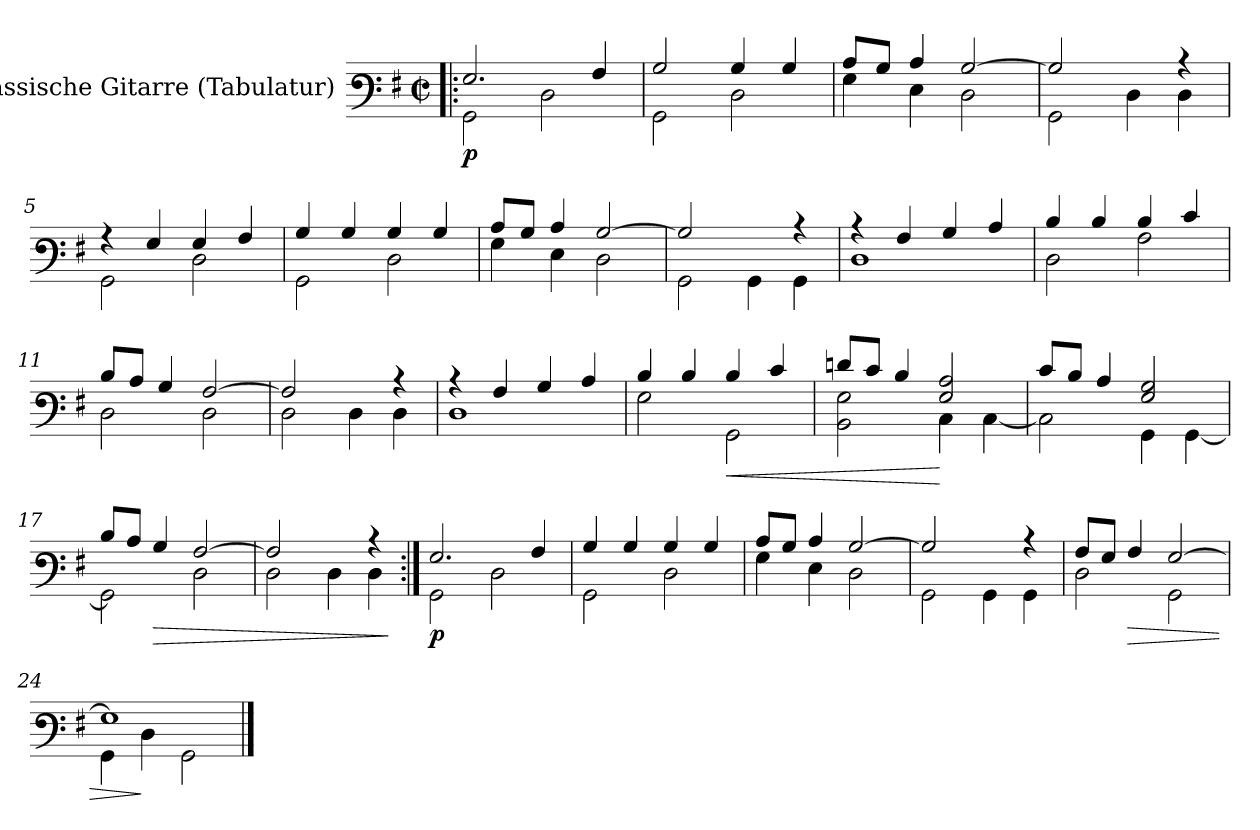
**kern	**dynam
*part1	*part1
*staff1	*staff1
*I"Klassische Gitarre (Tabulatur)	*
*I'Ac Gtr	*
*stria6	*
*	*
*k[f#]	*
*M2/2	*
*met(c|)	*
*MM132	*
=1!|:	=1!|:
!LO:N:vis=2	!LO:DY:b
*^	*
2.G/	2GG\	p
.	2D\	.
4A/	.	.
=2	=2	=2
2B/	2GG\	.
4B/	2D\	.
4B/	.	.
=3	=3	=3
8c/L	4G\	.
8B/J	.	.
4c/	4E\	.
[2B/	2D\	.
=4	=4	=4
!LO:N:vis=2	!	!
2.B/]	2GG\	.
.	4D\	.
4r	4D\	.
=5	=5	=5
4r	2GG\	.
4G/	.	.
4G/	2D\	.
4A/	.	.
=6	=6	=6
4B/	2GG\	.
4B/	.	.
4B/	2D\	.
4B/	.	.
=7	=7	=7
8c/L	4G\	.
8B/J	.	.
4c/	4E\	.
[2B/	2D\	.
=8	=8	=8
!LO:N:vis=2	!	!
2.B/]	2GG\	.
.	4GG\	.
4r	4GG\	.
=9	=9	=9
4r	1D	.
4A/	.	.
4B/	.	.
4c/	.	.
!!LO:LB:g=z	!!
=10	=10	=10
4d/	2D\	.
4d/	.	.
4d/	2A\	.
4e/	.	.
=11	=11	=11
8d/L	2D\	.
8c/J	.	.
4B/	.	.
[2A/	2D\	.
=12	=12	=12
!LO:N:vis=2	!	!
2.A/]	2D\	.
.	4D\	.
4r	4D\	.
=13	=13	=13
4r	1D	.
4A/	.	.
4B/	.	.
4c/	.	.
=14	=14	=14
4d/	2G\	.
4d/	.	.
!	!	!LO:HP:b
4d/	2GG\	<
4e/	.	.
=15	=15	=15
8fn/L	2BB\ 2G\	.
8e/J	.	.
4d/	.	.
2G/ 2c/	4C\	[
.	[4C\	.
=16	=16	=16
8e/L	2C\]	.
8d/J	.	.
4c/	.	.
2G/ 2B/	4GG\	.
.	[4GG\	.
=17	=17	=17
8d/L	2GG\]	.
8c/J	.	.
!	!	!LO:HP:b
4B/	.	>
[2A/	2D\	.
=18	=18	=18
!LO:N:vis=2	!	!
2.A/]	2D\	.
.	4D\	.
4r	4D\	.
*v	*v	*
.	]
!!LO:LB:g=z
=19:|!	=19:|!
!LO:N:vis=2	!LO:DY:b
*^	*
2.G/	2GG\	p
.	2D\	.
4A/	.	.
=20	=20	=20
4B/	2GG\	.
4B/	.	.
4B/	2D\	.
4B/	.	.
=21	=21	=21
8c/L	4G\	.
8B/J	.	.
4c/	4E\	.
[2B/	2D\	.
=22	=22	=22
!LO:N:vis=2	!	!
2.B/]	2GG\	.
.	4GG\	.
4r	4GG\	.
=23	=23	=23
8A/L	2D\	.
8G/J	.	.
!	!	!LO:HP:b
4A/	.	>
[2G/	2GG\	.
=24	=24	=24
1G]	4GG\	.
.	4D\	]
.	2GG\	.
*v	*v	*
==	==
*-	*-
